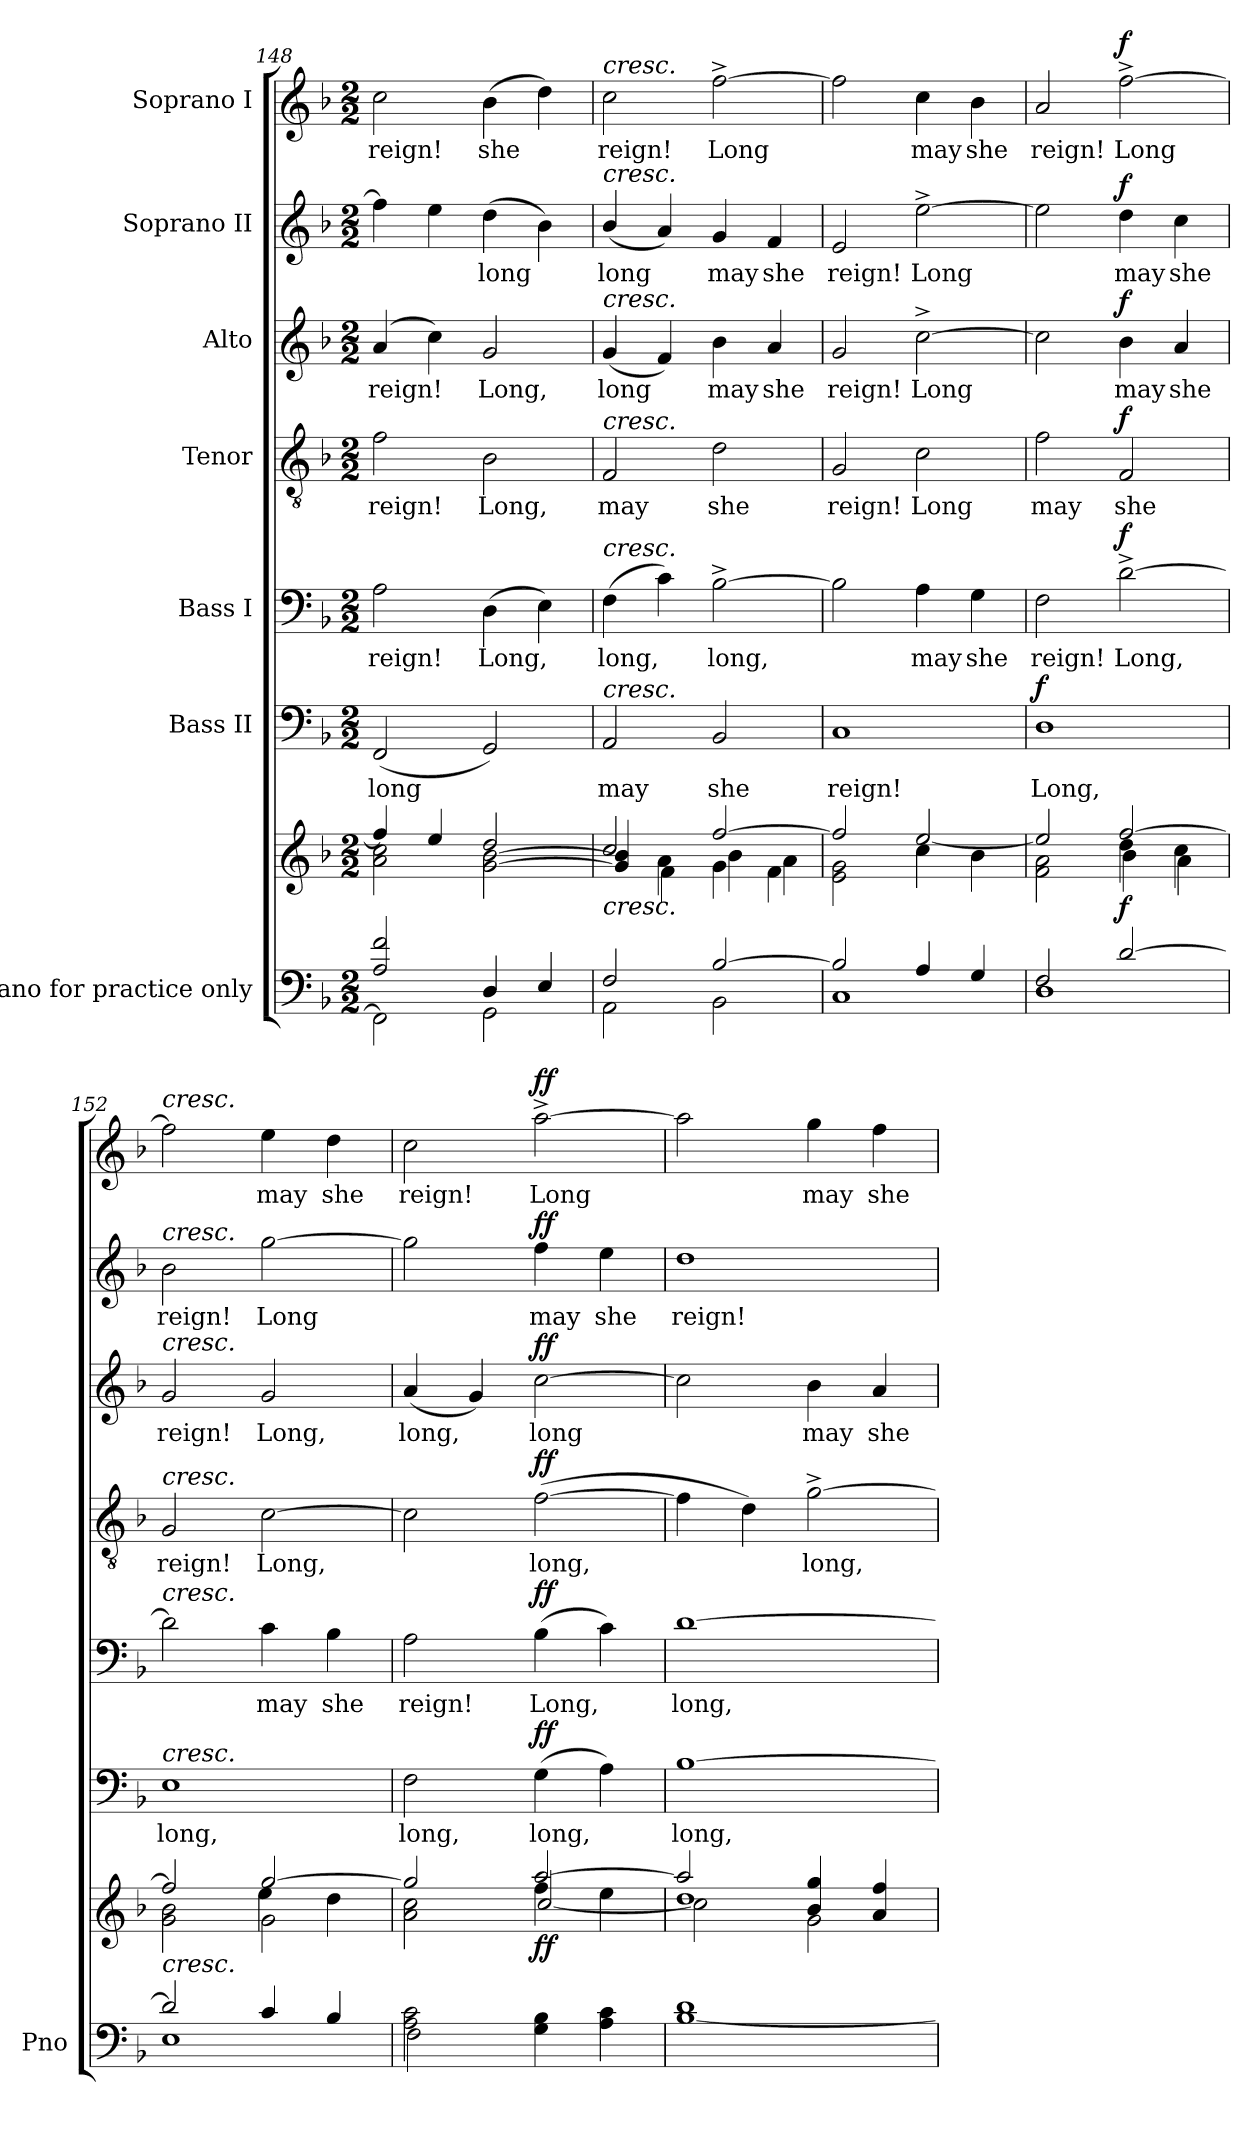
**kern	**kern	**dynam	**kern	**text	**dynam	**kern	**text	**dynam	**kern	**text	**dynam	**kern	**text	**dynam	**kern	**text	**dynam	**kern	**text	**dynam
*part7	*part7	*part7	*part6	*part6	*part6	*part5	*part5	*part5	*part4	*part4	*part4	*part3	*part3	*part3	*part2	*part2	*part2	*part1	*part1	*part1
*staff8	*staff7	*staff7/8	*staff6	*staff6	*staff6	*staff5	*staff5	*staff5	*staff4	*staff4	*staff4	*staff3	*staff3	*staff3	*staff2	*staff2	*staff2	*staff1	*staff1	*staff1
*I"Piano for practice only	*	*	*I"Bass II	*	*	*I"Bass I	*	*	*I"Tenor	*	*	*I"Alto	*	*	*I"Soprano II	*	*	*I"Soprano I	*	*
*I'Pno	*	*	*	*	*	*	*	*	*	*	*	*	*	*	*	*	*	*	*	*
!!LO:PB:g=z
*clefF4	*clefG2	*	*clefF4	*	*	*clefF4	*	*	*clefGv2	*	*	*clefG2	*	*	*clefG2	*	*	*clefG2	*	*
*k[b-]	*k[b-]	*	*k[b-]	*	*	*k[b-]	*	*	*k[b-]	*	*	*k[b-]	*	*	*k[b-]	*	*	*k[b-]	*	*
*M2/2	*M2/2	*	*M2/2	*	*	*M2/2	*	*	*M2/2	*	*	*M2/2	*	*	*M2/2	*	*	*M2/2	*	*
=148	=148	=148	=148	=148	=148	=148	=148	=148	=148	=148	=148	=148	=148	=148	=148	=148	=148	=148	=148	=148
*^	*^	*	*	*	*	*	*	*	*	*	*	*	*	*	*	*	*	*	*	*
*	*	*	*^	*	*	*	*	*	*	*	*	*	*	*	*	*	*	*	*	*	*	*
!	!	!	!	!	!	!	!LO:LY:b	!	!	!LO:LY:b	!	!	!LO:LY:b	!	!	!LO:LY:b	!	!	!	!	!	!LO:LY:b	!
2A/ 2f/	2FF\]	2a\ 2cc\	4ff/]	2ryy	.	(2FF/	long	.	2A\	reign!	.	2f\	reign!	.	(>4a/	reign!	.	4ff\]	.	.	2cc\	reign!	.
.	.	.	4ee/	.	.	.	.	.	.	.	.	.	.	.	4cc\)	.	.	4ee\	.	.	.	.	.
!	!	!	!	!	!	!	!	!	!	!LO:LY:b	!	!	!LO:LY:b	!	!	!LO:LY:b	!	!	!LO:LY:b	!	!	!LO:LY:b	!
4D/	2GG\	2dd/	2ryy	[2g\ [2b-\	.	2GG/)	.	.	(4D\	Long,	.	2B-\	Long,	.	2g/	Long,	.	(4dd\	long	.	(4b-\	she	.
4E/	.	.	.	.	.	.	.	.	4E\)	.	.	.	.	.	.	.	.	4b-\)	.	.	4dd\)	.	.
=149	=149	=149	=149	=149	=149	=149	=149	=149	=149	=149	=149	=149	=149	=149	=149	=149	=149	=149	=149	=149	=149	=149	=149
!	!	!	!	!	!	!	!	!	!	!	!	!	!	!	!	!	!	!	!	!	!LO:TX:a:i:t=cresc.	!	!
!	!	!	!	!	!	!	!	!	!	!	!	!	!	!	!	!	!	!LO:TX:a:i:t=cresc.	!	!	!	!	!
!	!	!	!	!	!	!	!	!	!	!	!	!	!	!	!LO:TX:a:i:t=cresc.	!	!	!	!	!	!	!	!
!	!	!	!	!	!	!	!	!	!	!	!	!LO:TX:a:i:t=cresc.	!	!	!	!	!	!	!	!	!	!	!
!	!	!	!	!	!	!	!	!	!LO:TX:a:i:t=cresc.	!	!	!	!	!	!	!	!	!	!	!	!	!	!
!	!	!	!	!	!	!LO:TX:a:i:t=cresc.	!	!	!	!	!	!	!	!	!	!	!	!	!	!	!	!	!
!	!	!LO:TX:b:i:t=cresc.	!	!	!	!	!	!	!	!	!	!	!	!	!	!	!	!	!	!	!	!	!
!	!	!	!	!	!	!	!LO:LY:b	!	!	!LO:LY:b	!	!	!LO:LY:b	!	!	!LO:LY:b	!	!	!LO:LY:b	!	!	!LO:LY:b	!
2F/	2AA\	2cc/	4ryy	4g/] 4b-/]	.	2AA/	may	.	(4F\	long,	.	2F/	may	.	(4g/	long	.	(4b-/	long	.	2cc\	reign!	.
.	.	.	4a\	4f\	.	.	.	.	4c\)	.	.	.	.	.	4f/)	.	.	4a/)	.	.	.	.	.
!	!	!	!	!	!	!	!LO:LY:b	!	!	!LO:LY:b	!	!	!LO:LY:b	!	!	!LO:LY:b	!	!	!LO:LY:b	!	!	!LO:LY:b	!
[2B-/	2BB-\	[2ff/	4g\	4b-\	.	2BB-/	she	.	[2B-^\	long,	.	2d\	she	.	4b-\	may	.	4g/	may	.	[2ff^\	Long	.
!	!	!	!	!	!	!	!	!	!	!	!	!	!	!	!	!LO:LY:b	!	!	!LO:LY:b	!	!	!	!
.	.	.	4f\	4a\	.	.	.	.	.	.	.	.	.	.	4a/	she	.	4f/	she	.	.	.	.
=150	=150	=150	=150	=150	=150	=150	=150	=150	=150	=150	=150	=150	=150	=150	=150	=150	=150	=150	=150	=150	=150	=150	=150
!	!	!	!	!	!	!	!LO:LY:b	!	!	!	!	!	!LO:LY:b	!	!	!LO:LY:b	!	!	!LO:LY:b	!	!	!	!
*	*	*	*v	*v	*	*	*	*	*	*	*	*	*	*	*	*	*	*	*	*	*	*	*
2B-/]	1C	2ff/]	2e\ 2g\	.	1C	reign!	.	2B-\]	.	.	2G/	reign!	.	2g/	reign!	.	2e/	reign!	.	2ff\]	.	.
!	!	!	!	!	!	!	!	!	!LO:LY:b	!	!	!LO:LY:b	!	!	!LO:LY:b	!	!	!LO:LY:b	!	!	!LO:LY:b	!
4A/	.	4cc\	[2ee/	.	.	.	.	4A\	may	.	2c\	Long	.	[2cc^\	Long	.	[2ee^\	Long	.	4cc\	may	.
!	!	!	!	!	!	!	!	!	!LO:LY:b	!	!	!	!	!	!	!	!	!	!	!	!LO:LY:b	!
4G/	.	4b-\	.	.	.	.	.	4G\	she	.	.	.	.	.	.	.	.	.	.	4b-\	she	.
=151	=151	=151	=151	=151	=151	=151	=151	=151	=151	=151	=151	=151	=151	=151	=151	=151	=151	=151	=151	=151	=151	=151
*	*	*	*^	*	*	*	*	*	*	*	*	*	*	*	*	*	*	*	*	*	*	*
!	!	!	!	!	!	!	!LO:LY:b	!LO:DY:a	!	!LO:LY:b	!	!	!LO:LY:b	!	!	!	!	!	!	!	!	!LO:LY:b	!
2F/	1D	2f\ 2a\	2ee/]	2ryy	.	1D	Long,	f	2F\	reign!	.	2f\	may	.	2cc\]	.	.	2ee\]	.	.	2a/	reign!	.
!	!	!	!	!	!LO:DY:b	!	!	!	!	!LO:LY:b	!LO:DY:a	!	!LO:LY:b	!LO:DY:a	!	!LO:LY:b	!LO:DY:a	!	!LO:LY:b	!LO:DY:a	!	!LO:LY:b	!LO:DY:a
[2d/	.	[2ff/	4dd\	4b-\	f	.	.	.	[2d^\	Long,	f	2F/	she	f	4b-\	may	f	4dd\	may	f	[2ff^\	Long	f
!	!	!	!	!	!	!	!	!	!	!	!	!	!	!	!	!LO:LY:b	!	!	!LO:LY:b	!	!	!	!
.	.	.	4cc\	4a\	.	.	.	.	.	.	.	.	.	.	4a/	she	.	4cc\	she	.	.	.	.
=152	=152	=152	=152	=152	=152	=152	=152	=152	=152	=152	=152	=152	=152	=152	=152	=152	=152	=152	=152	=152	=152	=152	=152
!	!	!	!	!	!	!	!	!	!	!	!	!	!	!	!	!	!	!	!	!	!LO:TX:a:i:t=cresc.	!	!
!	!	!	!	!	!	!	!	!	!	!	!	!	!	!	!	!	!	!LO:TX:a:i:t=cresc.	!	!	!	!	!
!	!	!	!	!	!	!	!	!	!	!	!	!	!	!	!LO:TX:a:i:t=cresc.	!	!	!	!	!	!	!	!
!	!	!	!	!	!	!	!	!	!	!	!	!LO:TX:a:i:t=cresc.	!	!	!	!	!	!	!	!	!	!	!
!	!	!	!	!	!	!	!	!	!LO:TX:a:i:t=cresc.	!	!	!	!	!	!	!	!	!	!	!	!	!	!
!	!	!	!	!	!	!LO:TX:a:i:t=cresc.	!	!	!	!	!	!	!	!	!	!	!	!	!	!	!	!	!
!	!	!LO:TX:b:i:t=cresc.	!	!	!	!	!	!	!	!	!	!	!	!	!	!	!	!	!	!	!	!	!
!	!	!	!	!	!	!	!LO:LY:b	!	!	!	!	!	!LO:LY:b	!	!	!LO:LY:b	!	!	!LO:LY:b	!	!	!	!
2d/]	1E	2ff/]	2g\ 2b-\	2ryy	.	1E	long,	.	2d\]	.	.	2G/	reign!	.	2g/	reign!	.	2b-\	reign!	.	2ff\]	.	.
!	!	!	!	!	!	!	!	!	!	!LO:LY:b	!	!	!LO:LY:b	!	!	!LO:LY:b	!	!	!LO:LY:b	!	!	!LO:LY:b	!
4c/	.	[2gg/	2g\	4ee\	.	.	.	.	4c\	may	.	[2c\	Long,	.	2g/	Long,	.	[2gg\	Long	.	4ee\	may	.
!	!	!	!	!	!	!	!	!	!	!LO:LY:b	!	!	!	!	!	!	!	!	!	!	!	!LO:LY:b	!
4B-/	.	.	.	4dd\	.	.	.	.	4B-\	she	.	.	.	.	.	.	.	.	.	.	4dd\	she	.
!!LO:LB:g=z
=153	=153	=153	=153	=153	=153	=153	=153	=153	=153	=153	=153	=153	=153	=153	=153	=153	=153	=153	=153	=153	=153	=153	=153
*	*	*	*	*^	*	*	*	*	*	*	*	*	*	*	*	*	*	*	*	*	*	*	*
!	!	!	!	!	!	!	!	!LO:LY:b	!	!	!LO:LY:b	!	!	!	!	!	!LO:LY:b	!	!	!	!	!	!LO:LY:b	!
2A\ 2c\	2F\	2gg/]	2ryy	2a\ 2cc\	2ryy	.	2F\	long,	.	2A\	reign!	.	2c\]	.	.	(4a/	long,	.	2gg\]	.	.	2cc\	reign!	.
.	.	.	.	.	.	.	.	.	.	.	.	.	.	.	.	4g/)	.	.	.	.	.	.	.	.
!	!	!	!	!	!	!LO:DY:b	!	!LO:LY:b	!LO:DY:a	!	!LO:LY:b	!LO:DY:a	!	!LO:LY:b	!LO:DY:a	!	!LO:LY:b	!LO:DY:a	!	!LO:LY:b	!LO:DY:a	!	!LO:LY:b	!LO:DY:a
4G\ 4B-\	2ryy	[2aa/	[<2cc/	2ryy	4ff\	ff	(4G\	long,	ff	(4B-\	Long,	ff	([2f\	long,	ff	[2cc\	long	ff	4ff\	may	ff	[2aa^\	Long	ff
!	!	!	!	!	!	!	!	!	!	!	!	!	!	!	!	!	!	!	!	!LO:LY:b	!	!	!	!
4A\ 4c\	.	.	.	.	4ee\	.	4A\)	.	.	4c\)	.	.	.	.	.	.	.	.	4ee\	she	.	.	.	.
*v	*v	*	*	*	*	*	*	*	*	*	*	*	*	*	*	*	*	*	*	*	*	*	*	*
=154	=154	=154	=154	=154	=154	=154	=154	=154	=154	=154	=154	=154	=154	=154	=154	=154	=154	=154	=154	=154	=154	=154	=154
!	!	!	!	!	!	!	!LO:LY:b	!	!	!LO:LY:b	!	!	!	!	!	!	!	!	!LO:LY:b	!	!	!	!
*	*	*	*v	*v	*	*	*	*	*	*	*	*	*	*	*	*	*	*	*	*	*	*	*
[1B- 1d	2aa/]	1dd	2cc\]	.	[1B-	long,	.	[1d	long,	.	4f\]	.	.	2cc\]	.	.	1dd	reign!	.	2aa\]	.	.
.	.	.	.	.	.	.	.	.	.	.	4d\)	.	.	.	.	.	.	.	.	.	.	.
!	!	!	!	!	!	!	!	!	!	!	!	!LO:LY:b	!	!	!LO:LY:b	!	!	!	!	!	!LO:LY:b	!
.	4b-/ 4gg/	.	2g\	.	.	.	.	.	.	.	[2g^\	long,	.	4b-\	may	.	.	.	.	4gg\	may	.
!	!	!	!	!	!	!	!	!	!	!	!	!	!	!	!LO:LY:b	!	!	!	!	!	!LO:LY:b	!
.	4a/ 4ff/	.	.	.	.	.	.	.	.	.	.	.	.	4a/	she	.	.	.	.	4ff\	she	.
*	*v	*v	*v	*	*	*	*	*	*	*	*	*	*	*	*	*	*	*	*	*	*	*
=	=	=	=	=	=	=	=	=	=	=	=	=	=	=	=	=	=	=	=	=
*-	*-	*-	*-	*-	*-	*-	*-	*-	*-	*-	*-	*-	*-	*-	*-	*-	*-	*-	*-	*-
